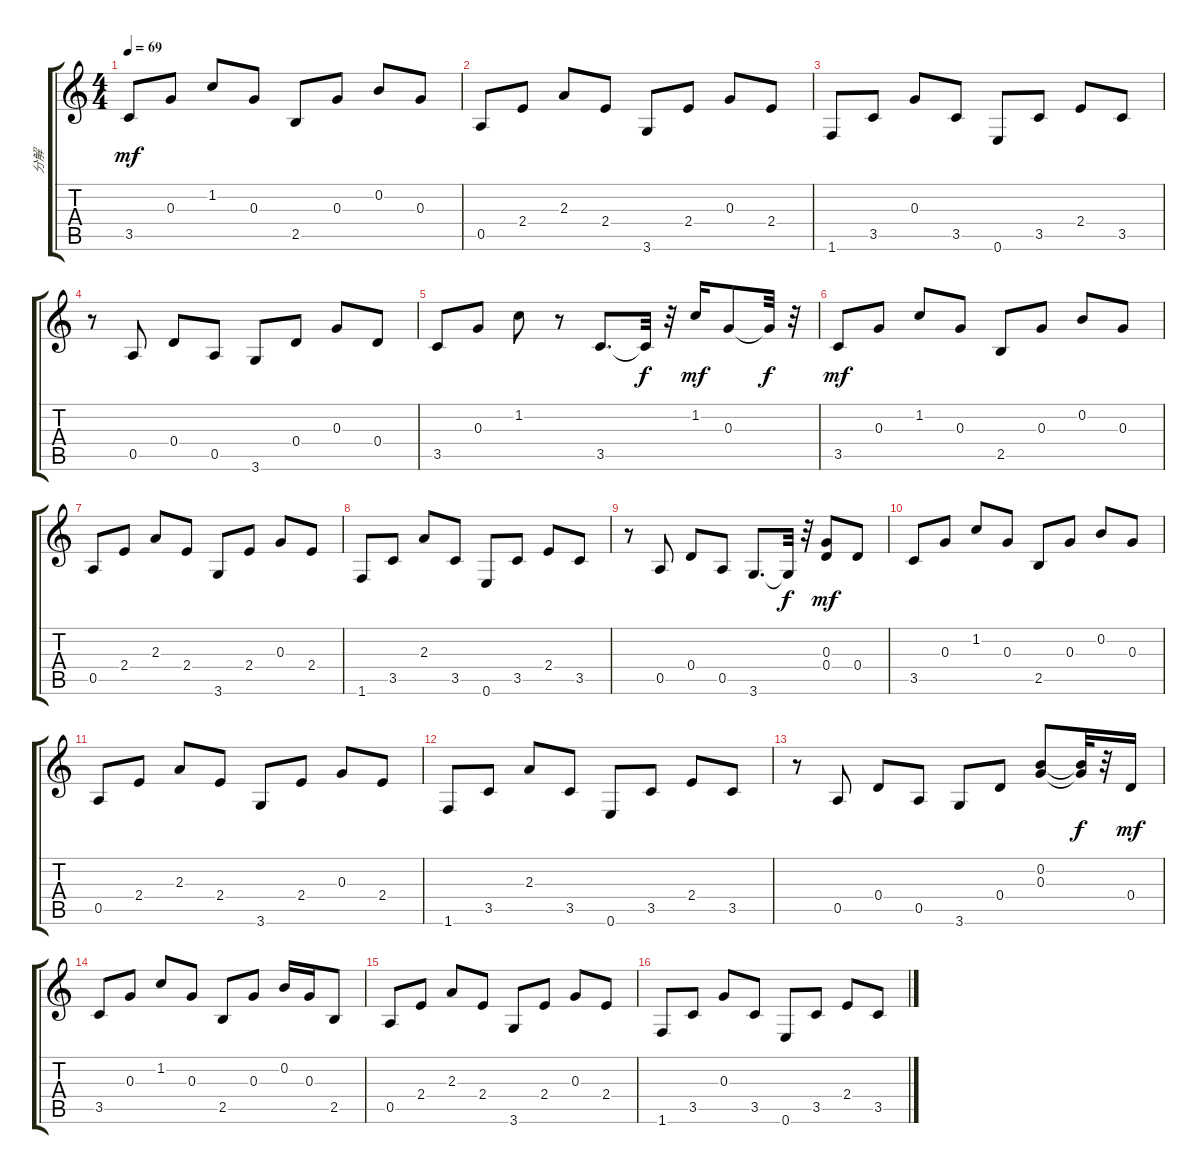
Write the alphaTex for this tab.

\track ("分解" "分解") {instrument acousticguitarnylon}
\staff {score tabs}
\tuning (E4 B3 G3 D3 A2 E2) {hide}
\ts (4 4)
\tempo 69
\clef g2
\ks c
3.5.8{dy mf} 0.3.8 1.2.8 0.3.8 2.5.8 0.3.8 0.2.8 0.3.8 |
0.5.8 2.4.8 2.3.8 2.4.8 3.6.8 2.4.8 0.3.8 2.4.8 |
1.6.8 3.5.8 0.3.8 3.5.8 0.6.8 3.5.8 2.4.8 3.5.8 |
r.8 0.5.8 0.4.8 0.5.8 3.6.8 0.4.8 0.3.8 0.4.8 |
3.5.8 0.3.8 1.2.8 r.8 3.5.8{d} 3.5{t}.32{dy f} r.32 1.2.16{dy mf} 0.3.8 0.3{t}.32{dy f} r.32 |
3.5.8{dy mf} 0.3.8 1.2.8 0.3.8 2.5.8 0.3.8 0.2.8 0.3.8 |
0.5.8 2.4.8 2.3.8 2.4.8 3.6.8 2.4.8 0.3.8 2.4.8 |
1.6.8 3.5.8 2.3.8 3.5.8 0.6.8 3.5.8 2.4.8 3.5.8 |
r.8 0.5.8 0.4.8 0.5.8 3.6.8{d} 3.6{t}.32{dy f} r.32 (0.3 0.4).8{dy mf} 0.4.8 |
3.5.8 0.3.8 1.2.8 0.3.8 2.5.8 0.3.8 0.2.8 0.3.8 |
0.5.8 2.4.8 2.3.8 2.4.8 3.6.8 2.4.8 0.3.8 2.4.8 |
1.6.8 3.5.8 2.3.8 3.5.8 0.6.8 3.5.8 2.4.8 3.5.8 |
r.8 0.5.8 0.4.8 0.5.8 3.6.8 0.4.8 (0.2 0.3).8 (0.2{t} 0.3{t}).32{dy f} r.32 0.4.16{dy mf} |
3.5.8 0.3.8 1.2.8 0.3.8 2.5.8 0.3.8 0.2.16 0.3.16 2.5.8 |
0.5.8 2.4.8 2.3.8 2.4.8 3.6.8 2.4.8 0.3.8 2.4.8 |
1.6.8 3.5.8 0.3.8 3.5.8 0.6.8 3.5.8 2.4.8 3.5.8
